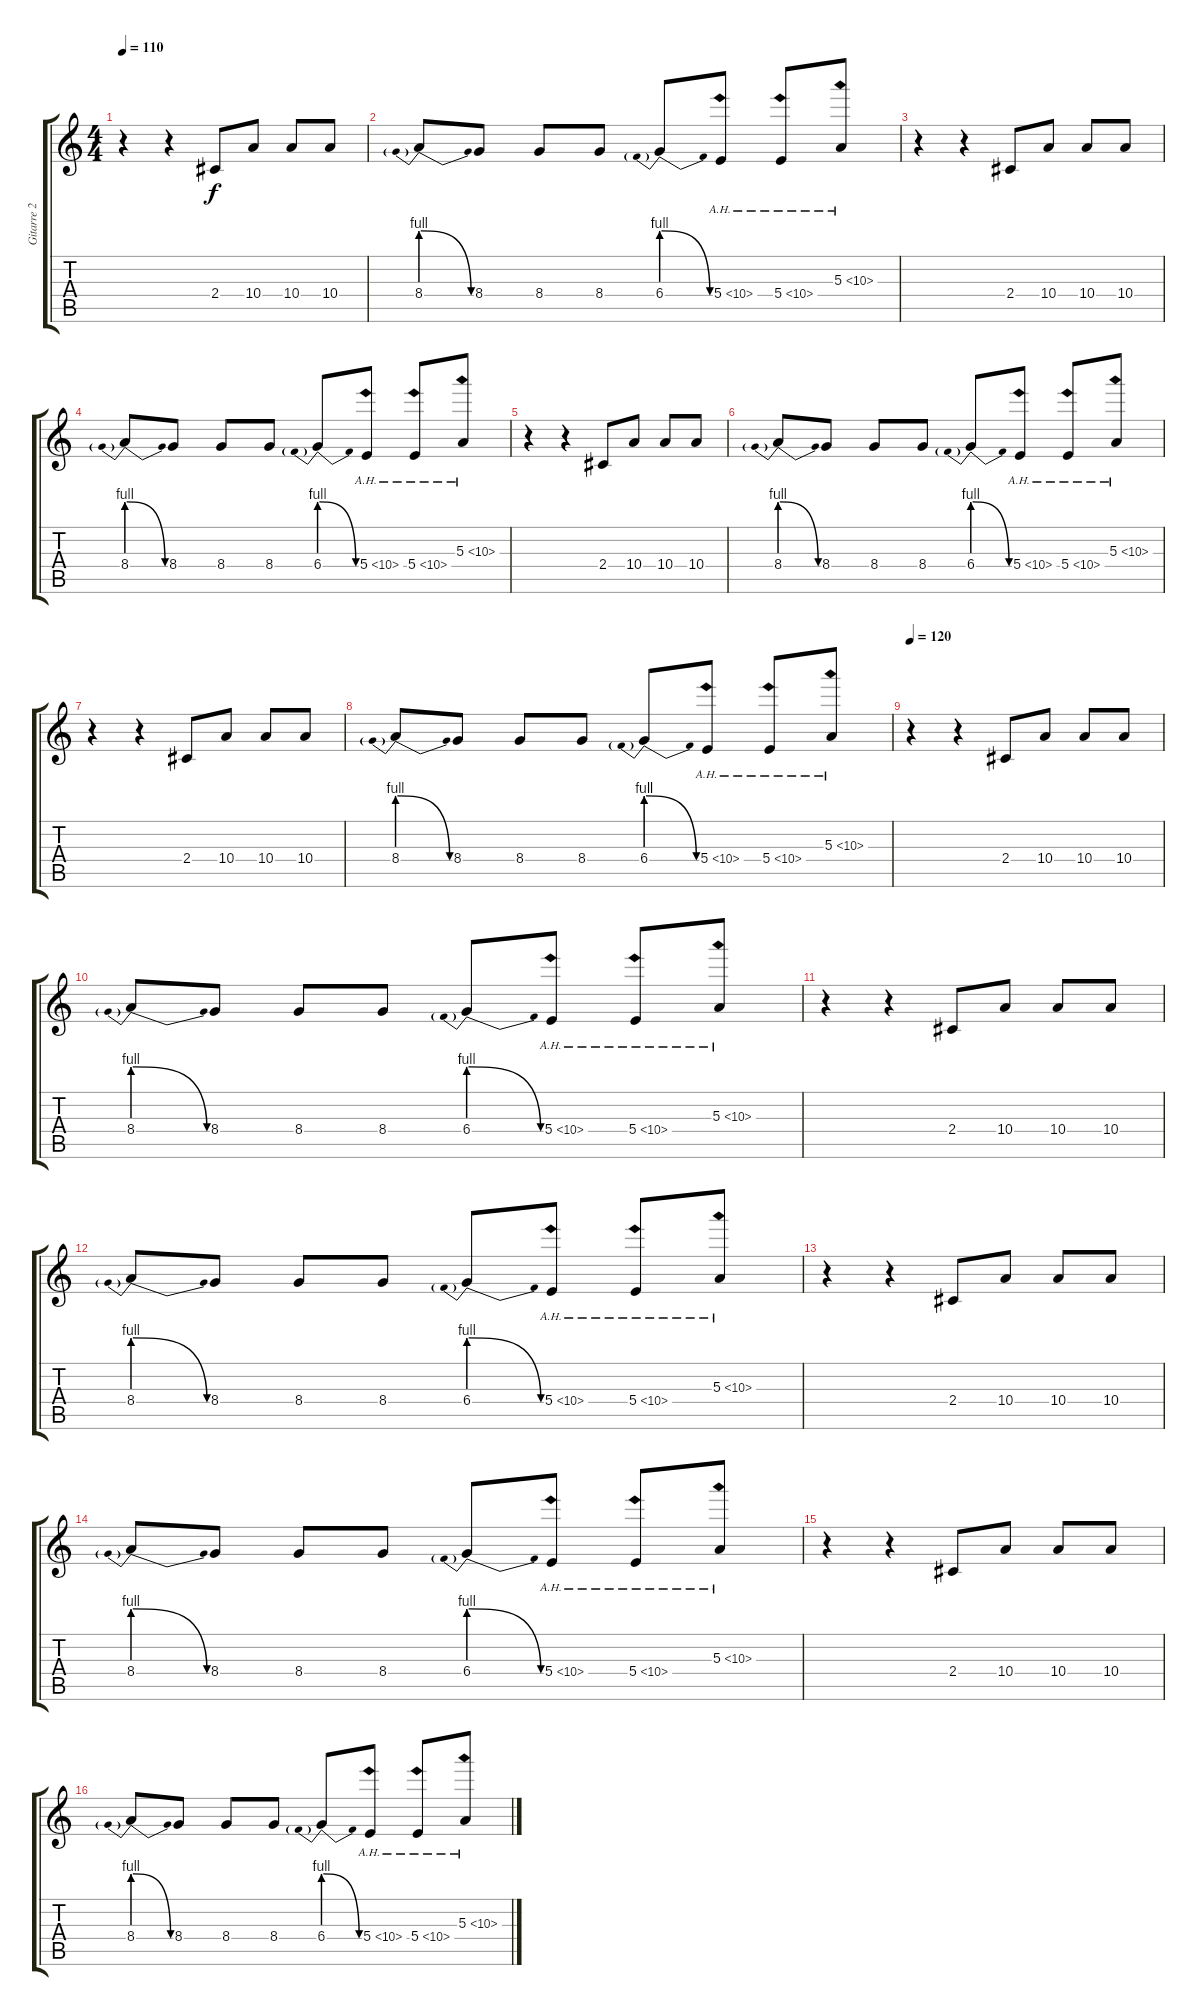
\track ("Gitarre 2" "Gitarre 2") {instrument distortionguitar}
\staff {score tabs}
\tuning (Db4 Ab3 E3 B2 Gb2 B1) {hide}
\ts (4 4)
\tempo 110
\clef g2
\ks c
r.4{dy f instrument distortionguitar} r.4 2.4.8 10.4.8 10.4.8 10.4.8 |
8.4{be (prebendrelease 0 4 60 0)}.8 8.4.8 8.4.8 8.4.8 6.4{be (prebendrelease 0 4 60 0)}.8 5.4{ah 5}.8 5.4{ah 5}.8 5.3{ah 5}.8 |
r.4 r.4 2.4.8 10.4.8 10.4.8 10.4.8 |
8.4{be (prebendrelease 0 4 60 0)}.8 8.4.8 8.4.8 8.4.8 6.4{be (prebendrelease 0 4 60 0)}.8 5.4{ah 5}.8 5.4{ah 5}.8 5.3{ah 5}.8 |
r.4 r.4 2.4.8 10.4.8 10.4.8 10.4.8 |
8.4{be (prebendrelease 0 4 60 0)}.8 8.4.8 8.4.8 8.4.8 6.4{be (prebendrelease 0 4 60 0)}.8 5.4{ah 5}.8 5.4{ah 5}.8 5.3{ah 5}.8 |
r.4 r.4 2.4.8 10.4.8 10.4.8 10.4.8 |
8.4{be (prebendrelease 0 4 60 0)}.8 8.4.8 8.4.8 8.4.8 6.4{be (prebendrelease 0 4 60 0)}.8 5.4{ah 5}.8 5.4{ah 5}.8 5.3{ah 5}.8 |
\tempo 120
r.4 r.4 2.4.8 10.4.8 10.4.8 10.4.8 |
8.4{be (prebendrelease 0 4 60 0)}.8 8.4.8 8.4.8 8.4.8 6.4{be (prebendrelease 0 4 60 0)}.8 5.4{ah 5}.8 5.4{ah 5}.8 5.3{ah 5}.8 |
r.4 r.4 2.4.8 10.4.8 10.4.8 10.4.8 |
8.4{be (prebendrelease 0 4 60 0)}.8 8.4.8 8.4.8 8.4.8 6.4{be (prebendrelease 0 4 60 0)}.8 5.4{ah 5}.8 5.4{ah 5}.8 5.3{ah 5}.8 |
r.4 r.4 2.4.8 10.4.8 10.4.8 10.4.8 |
8.4{be (prebendrelease 0 4 60 0)}.8 8.4.8 8.4.8 8.4.8 6.4{be (prebendrelease 0 4 60 0)}.8 5.4{ah 5}.8 5.4{ah 5}.8 5.3{ah 5}.8 |
r.4 r.4 2.4.8 10.4.8 10.4.8 10.4.8 |
8.4{be (prebendrelease 0 4 60 0)}.8 8.4.8 8.4.8 8.4.8 6.4{be (prebendrelease 0 4 60 0)}.8 5.4{ah 5}.8 5.4{ah 5}.8 5.3{ah 5}.8
